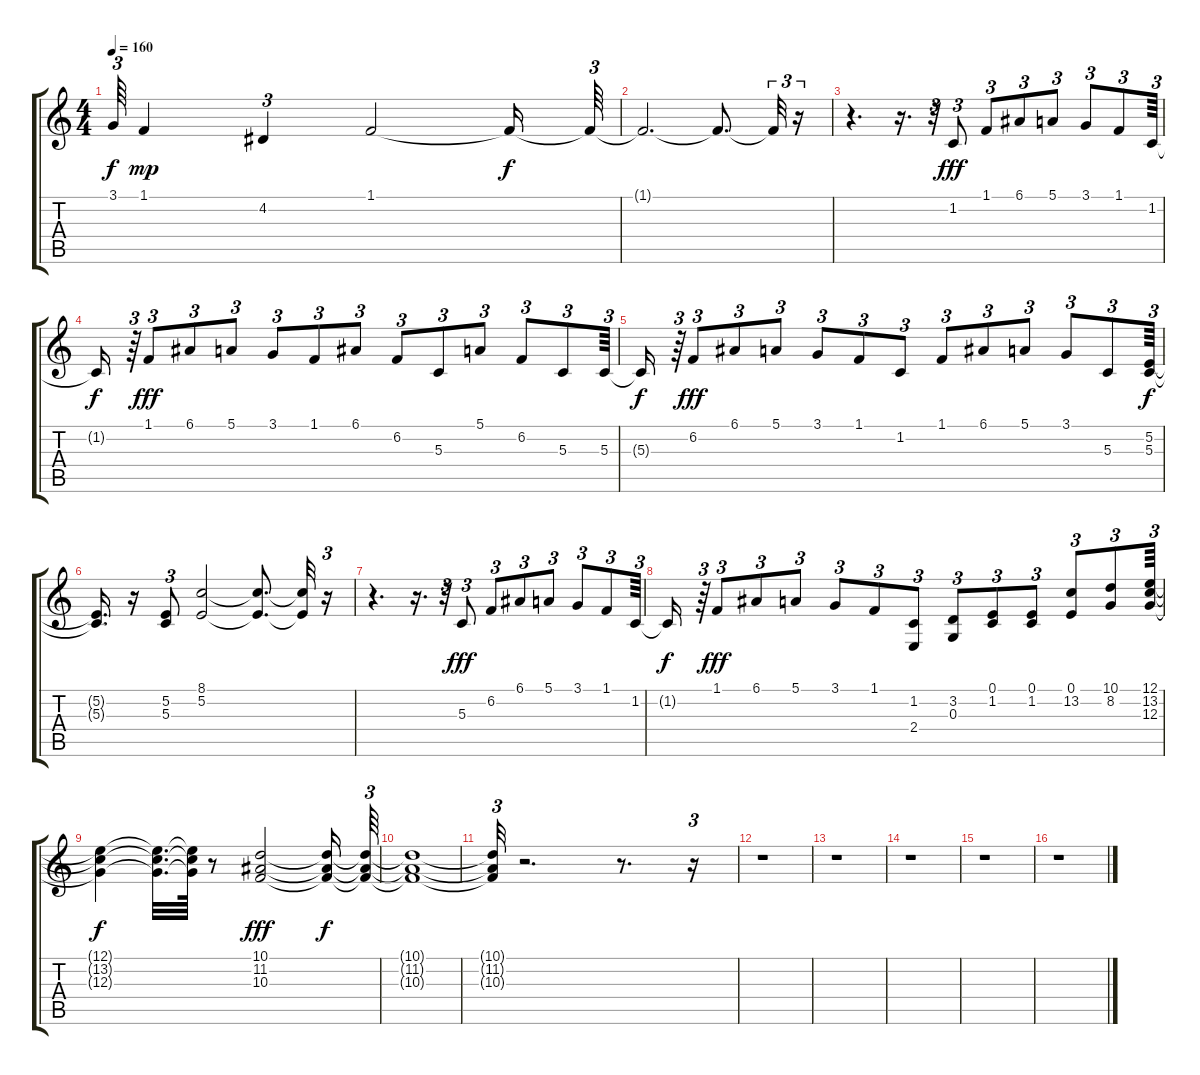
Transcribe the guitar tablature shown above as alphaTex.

\track "" {instrument stringensemble1}
\staff {score tabs}
\tuning (E4 B3 G3 D3 A2 E2) {hide}
\ts (4 4)
\tempo 160
\clef g2
\ks c
3.1{t}.64{tu (3 2) dy f} 1.1.4{dy mp} 4.2.4{tu (3 2)} 1.1.2 1.1{t}.16{dy f} 1.1{t}.64{tu (3 2)} |
1.1{t}.2{d} 1.1{t}.8{d} 1.1{t}.32{tu (3 2)} r.16{tu (3 2)} |
r.4{d} r.16{d} r.32{tu (3 2)} 1.2.8{tu (3 2) dy fff} 1.1.8{tu (3 2)} 6.1.8{tu (3 2)} 5.1.8{tu (3 2)} 3.1.8{tu (3 2)} 1.1.8{tu (3 2)} 1.2.64{tu (3 2)} |
1.2{t}.16{dy f} r.64{tu (3 2)} 1.1.8{tu (3 2) dy fff} 6.1.8{tu (3 2)} 5.1.8{tu (3 2)} 3.1.8{tu (3 2)} 1.1.8{tu (3 2)} 6.1.8{tu (3 2)} 6.2.8{tu (3 2)} 5.3.8{tu (3 2)} 5.1.8{tu (3 2)} 6.2.8{tu (3 2)} 5.3.8{tu (3 2)} 5.3.64{tu (3 2)} |
5.3{t}.16{dy f} r.64{tu (3 2)} 6.2.8{tu (3 2) dy fff} 6.1.8{tu (3 2)} 5.1.8{tu (3 2)} 3.1.8{tu (3 2)} 1.1.8{tu (3 2)} 1.2.8{tu (3 2)} 1.1.8{tu (3 2)} 6.1.8{tu (3 2)} 5.1.8{tu (3 2)} 3.1.8{tu (3 2)} 5.3.8{tu (3 2)} (5.2 5.3).64{tu (3 2) dy f} |
(5.2{t} 5.3{t}).16{d} r.16 (5.2 5.3).8{tu (3 2)} (8.1 5.2).2 (8.1{t} 5.2{t}).8{d} (8.1{t} 5.2{t}).32 r.16{tu (3 2)} |
r.4{d} r.16{d} r.32{tu (3 2)} 5.3.8{tu (3 2) dy fff} 6.2.8{tu (3 2)} 6.1.8{tu (3 2)} 5.1.8{tu (3 2)} 3.1.8{tu (3 2)} 1.1.8{tu (3 2)} 1.2.64{tu (3 2)} |
1.2{t}.16{dy f} r.64{tu (3 2)} 1.1.8{tu (3 2) dy fff} 6.1.8{tu (3 2)} 5.1.8{tu (3 2)} 3.1.8{tu (3 2)} 1.1.8{tu (3 2)} (1.2 2.4).8{tu (3 2)} (3.2 0.3).8{tu (3 2)} (0.1 1.2).8{tu (3 2)} (0.1 1.2).8{tu (3 2)} (0.1 13.2).8{tu (3 2)} (10.1 8.2).8{tu (3 2)} (12.1 13.2 12.3).64{tu (3 2)} |
(12.1{t} 13.2{t} 12.3{t}).4{dy f} (12.1{t} 13.2{t} 12.3{t}).32{d} (12.1{t} 13.2{t} 12.3{t}).64 r.8 (10.1 11.2 10.3).2{dy fff} (10.1{t} 11.2{t} 10.3{t}).16{dy f} (10.1{t} 11.2{t} 10.3{t}).64{tu (3 2)} |
(10.1{t} 11.2{t} 10.3{t}).1 |
(10.1{t} 11.2{t} 10.3{t}).32{tu (3 2)} r.2{d} r.8{d} r.16{tu (3 2)} |
r.1 |
r.1 |
r.1 |
r.1 |
r.1
